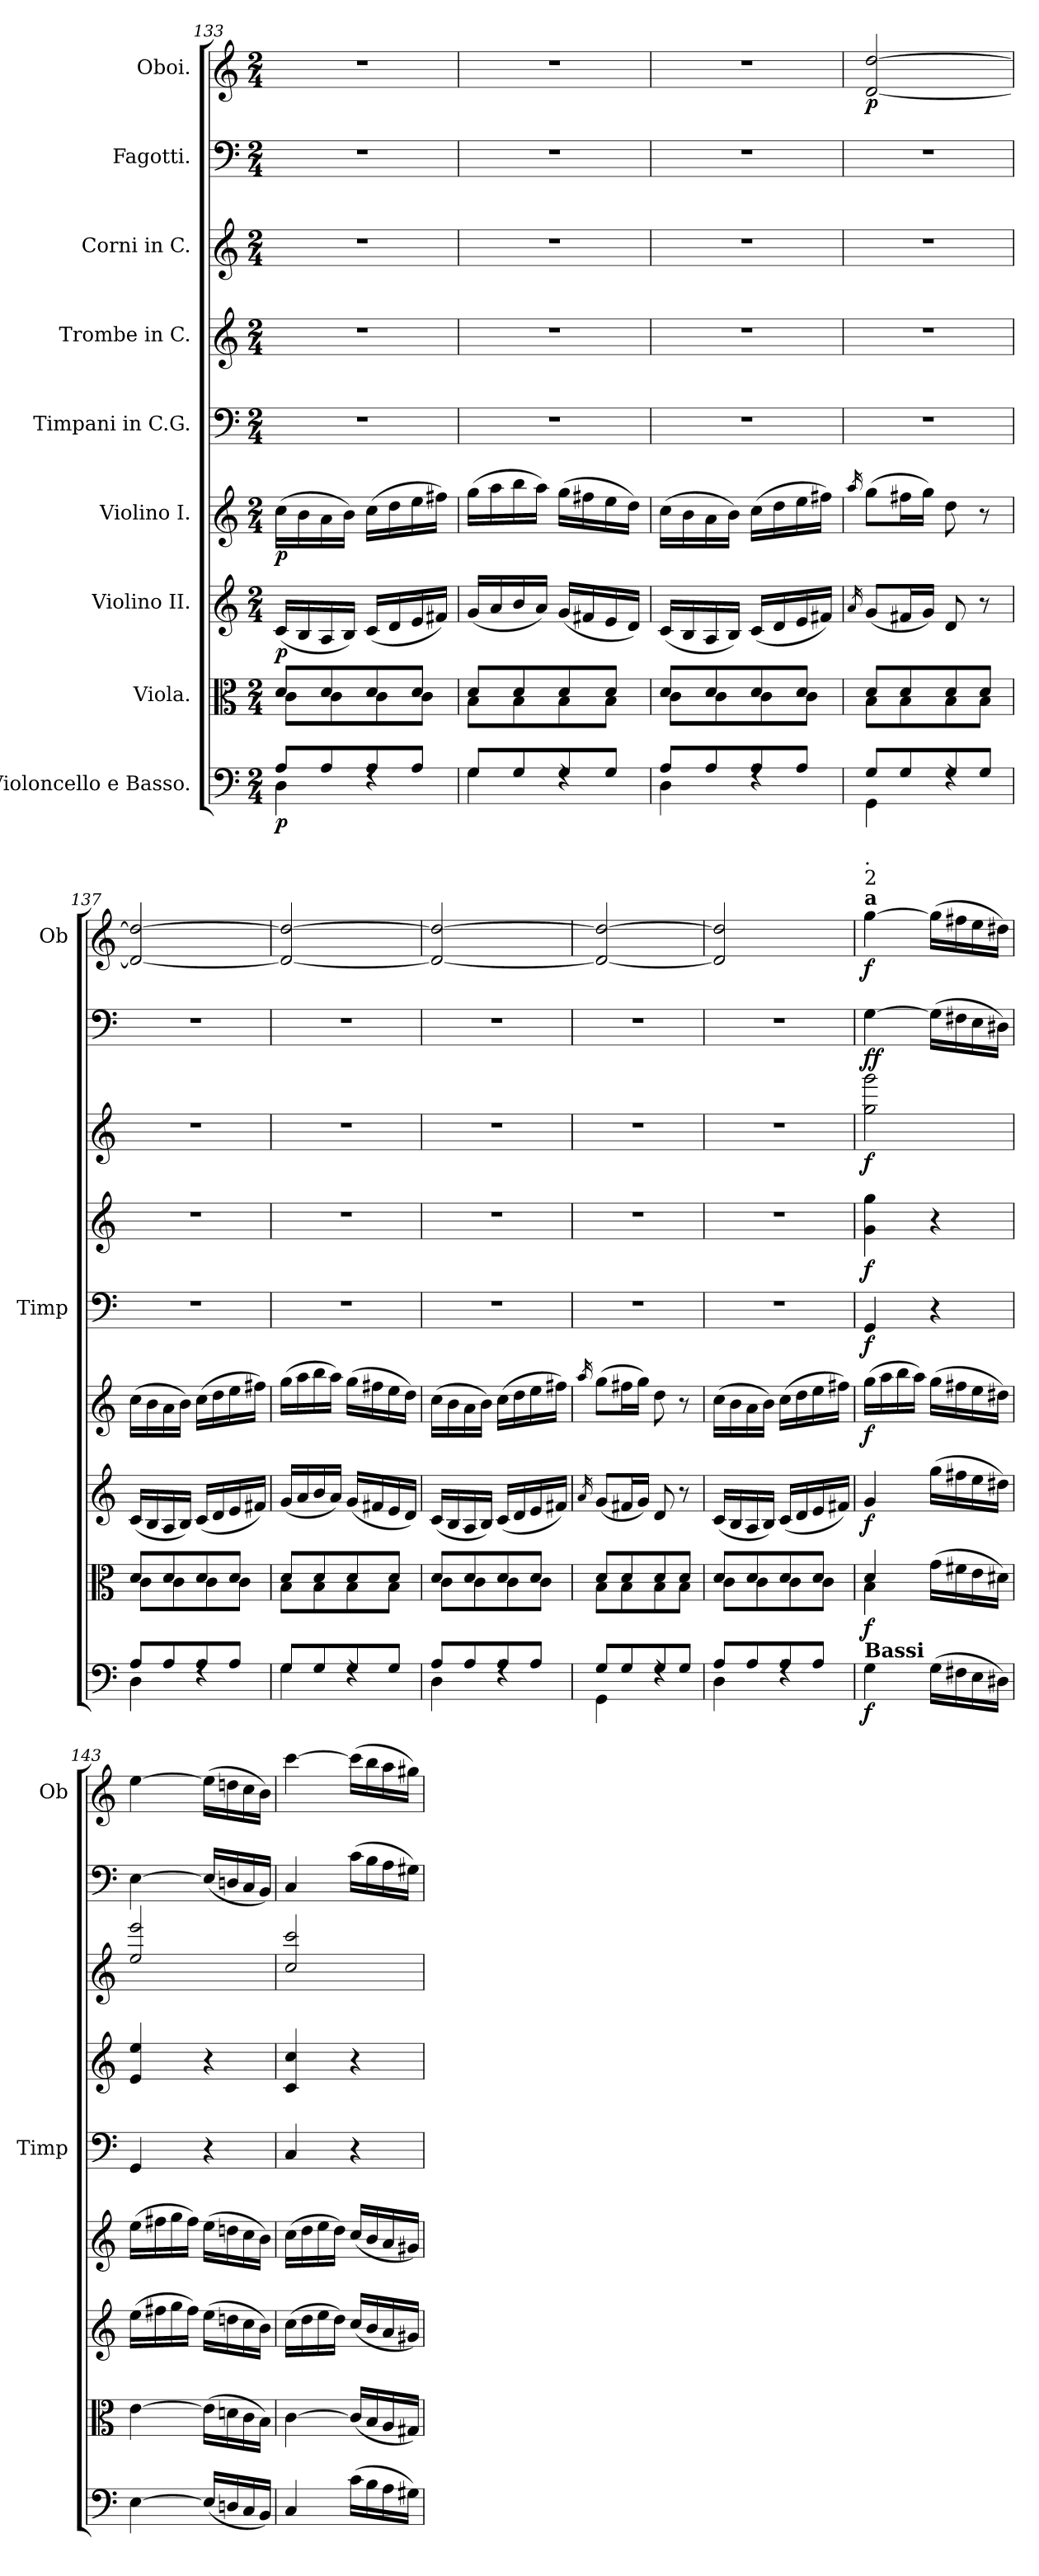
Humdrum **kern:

**kern	**dynam	**kern	**dynam	**kern	**dynam	**kern	**dynam	**kern	**dynam	**kern	**dynam	**kern	**dynam	**kern	**dynam	**kern	**dynam
*part9	*part9	*part8	*part8	*part7	*part7	*part6	*part6	*part5	*part5	*part4	*part4	*part3	*part3	*part2	*part2	*part1	*part1
*staff9	*staff9	*staff8	*staff8	*staff7	*staff7	*staff6	*staff6	*staff5	*staff5	*staff4	*staff4	*staff3	*staff3	*staff2	*staff2	*staff1	*staff1
*I"Violoncello e Basso.	*	*I"Viola.	*	*I"Violino II.	*	*I"Violino I.	*	*I"Timpani in C.G.	*	*I"Trombe in C.	*	*I"Corni in C.	*	*I"Fagotti.	*	*I"Oboi.	*
*	*	*	*	*	*	*	*	*I'Timp	*	*	*	*	*	*	*	*I'Ob	*
*clefF4	*	*clefC3	*	*clefG2	*	*clefG2	*	*clefF4	*	*clefG2	*	*clefG2	*	*clefF4	*	*clefG2	*
*	*	*	*	*	*	*	*	*	*	*	*	*ITrd7c12	*	*	*	*	*
*k[]	*	*k[]	*	*k[]	*	*k[]	*	*k[]	*	*k[]	*	*k[]	*	*k[]	*	*k[]	*
*M2/4	*	*M2/4	*	*M2/4	*	*M2/4	*	*M2/4	*	*M2/4	*	*M2/4	*	*M2/4	*	*M2/4	*
=133	=133	=133	=133	=133	=133	=133	=133	=133	=133	=133	=133	=133	=133	=133	=133	=133	=133
*^	*	*^	*	*	*	*	*	*	*	*	*	*	*	*	*	*	*
!	!	!LO:DY:b	!	!	!	!	!LO:DY:b	!	!LO:DY:b	!	!	!	!	!	!	!	!	!	!
8A/L	4D\	p	8d/L	8c\L	.	(16c/LL	p	(16cc\LL	p	2r	.	2r	.	2r	.	2r	.	2r	.
.	.	.	.	.	.	16B/	.	16b\	.	.	.	.	.	.	.	.	.	.	.
8A/	.	.	8d/	8c\	.	16A/	.	16a\	.	.	.	.	.	.	.	.	.	.	.
.	.	.	.	.	.	16B/JJ)	.	16b\JJ)	.	.	.	.	.	.	.	.	.	.	.
8A/	4rF	.	8d/	8c\	.	(16c/LL	.	(16cc\LL	.	.	.	.	.	.	.	.	.	.	.
.	.	.	.	.	.	16d/	.	16dd\	.	.	.	.	.	.	.	.	.	.	.
8A/J	.	.	8d/J	8c\J	.	16e/	.	16ee\	.	.	.	.	.	.	.	.	.	.	.
.	.	.	.	.	.	16f#X/JJ)	.	16ff#X\JJ)	.	.	.	.	.	.	.	.	.	.	.
=134	=134	=134	=134	=134	=134	=134	=134	=134	=134	=134	=134	=134	=134	=134	=134	=134	=134	=134	=134
8G/L	4G\	.	8d/L	8B\L	.	(16g/LL	.	(16gg\LL	.	2r	.	2r	.	2r	.	2r	.	2r	.
.	.	.	.	.	.	16a/	.	16aa\	.	.	.	.	.	.	.	.	.	.	.
8G/	.	.	8d/	8B\	.	16b/	.	16bb\	.	.	.	.	.	.	.	.	.	.	.
.	.	.	.	.	.	16a/JJ)	.	16aa\JJ)	.	.	.	.	.	.	.	.	.	.	.
8G/	4rF	.	8d/	8B\	.	(16g/LL	.	(16gg\LL	.	.	.	.	.	.	.	.	.	.	.
.	.	.	.	.	.	16f#X/	.	16ff#X\	.	.	.	.	.	.	.	.	.	.	.
8G/J	.	.	8d/J	8B\J	.	16e/	.	16ee\	.	.	.	.	.	.	.	.	.	.	.
.	.	.	.	.	.	16d/JJ)	.	16dd\JJ)	.	.	.	.	.	.	.	.	.	.	.
=135	=135	=135	=135	=135	=135	=135	=135	=135	=135	=135	=135	=135	=135	=135	=135	=135	=135	=135	=135
8A/L	4D\	.	8d/L	8c\L	.	(16c/LL	.	(16cc\LL	.	2r	.	2r	.	2r	.	2r	.	2r	.
.	.	.	.	.	.	16B/	.	16b\	.	.	.	.	.	.	.	.	.	.	.
8A/	.	.	8d/	8c\	.	16A/	.	16a\	.	.	.	.	.	.	.	.	.	.	.
.	.	.	.	.	.	16B/JJ)	.	16b\JJ)	.	.	.	.	.	.	.	.	.	.	.
8A/	4rF	.	8d/	8c\	.	(16c/LL	.	(16cc\LL	.	.	.	.	.	.	.	.	.	.	.
.	.	.	.	.	.	16d/	.	16dd\	.	.	.	.	.	.	.	.	.	.	.
8A/J	.	.	8d/J	8c\J	.	16e/	.	16ee\	.	.	.	.	.	.	.	.	.	.	.
.	.	.	.	.	.	16f#X/JJ)	.	16ff#X\JJ)	.	.	.	.	.	.	.	.	.	.	.
!!LO:LB:g=z
=136	=136	=136	=136	=136	=136	=136	=136	=136	=136	=136	=136	=136	=136	=136	=136	=136	=136	=136	=136
.	.	.	.	.	.	16qa/	.	16qaa/	.	.	.	.	.	.	.	.	.	.	.
!	!	!	!	!	!	!	!	!	!	!	!	!	!	!	!	!	!	!	!LO:DY:b
8G/L	4GG\	.	8d/L	8B\L	.	(8g/L	.	(8gg\L	.	2r	.	2r	.	2r	.	2r	.	[2d/ [2dd/	p
8G/	.	.	8d/	8B\	.	16f#X/L	.	16ff#X\L	.	.	.	.	.	.	.	.	.	.	.
.	.	.	.	.	.	16g/JJ)	.	16gg\JJ)	.	.	.	.	.	.	.	.	.	.	.
8G/	4rF	.	8d/	8B\	.	8d/	.	8dd\	.	.	.	.	.	.	.	.	.	.	.
8G/J	.	.	8d/J	8B\J	.	8r	.	8r	.	.	.	.	.	.	.	.	.	.	.
=137	=137	=137	=137	=137	=137	=137	=137	=137	=137	=137	=137	=137	=137	=137	=137	=137	=137	=137	=137
8A/L	4D\	.	8d/L	8c\L	.	(16c/LL	.	(16cc\LL	.	2r	.	2r	.	2r	.	2r	.	2d/_ 2dd/_	.
.	.	.	.	.	.	16B/	.	16b\	.	.	.	.	.	.	.	.	.	.	.
8A/	.	.	8d/	8c\	.	16A/	.	16a\	.	.	.	.	.	.	.	.	.	.	.
.	.	.	.	.	.	16B/JJ)	.	16b\JJ)	.	.	.	.	.	.	.	.	.	.	.
8A/	4rF	.	8d/	8c\	.	(16c/LL	.	(16cc\LL	.	.	.	.	.	.	.	.	.	.	.
.	.	.	.	.	.	16d/	.	16dd\	.	.	.	.	.	.	.	.	.	.	.
8A/J	.	.	8d/J	8c\J	.	16e/	.	16ee\	.	.	.	.	.	.	.	.	.	.	.
.	.	.	.	.	.	16f#X/JJ)	.	16ff#X\JJ)	.	.	.	.	.	.	.	.	.	.	.
=138	=138	=138	=138	=138	=138	=138	=138	=138	=138	=138	=138	=138	=138	=138	=138	=138	=138	=138	=138
8G/L	4G\	.	8d/L	8B\L	.	(16g/LL	.	(16gg\LL	.	2r	.	2r	.	2r	.	2r	.	2d/_ 2dd/_	.
.	.	.	.	.	.	16a/	.	16aa\	.	.	.	.	.	.	.	.	.	.	.
8G/	.	.	8d/	8B\	.	16b/	.	16bb\	.	.	.	.	.	.	.	.	.	.	.
.	.	.	.	.	.	16a/JJ)	.	16aa\JJ)	.	.	.	.	.	.	.	.	.	.	.
8G/	4rF	.	8d/	8B\	.	(16g/LL	.	(16gg\LL	.	.	.	.	.	.	.	.	.	.	.
.	.	.	.	.	.	16f#X/	.	16ff#X\	.	.	.	.	.	.	.	.	.	.	.
8G/J	.	.	8d/J	8B\J	.	16e/	.	16ee\	.	.	.	.	.	.	.	.	.	.	.
.	.	.	.	.	.	16d/JJ)	.	16dd\JJ)	.	.	.	.	.	.	.	.	.	.	.
=139	=139	=139	=139	=139	=139	=139	=139	=139	=139	=139	=139	=139	=139	=139	=139	=139	=139	=139	=139
8A/L	4D\	.	8d/L	8c\L	.	(16c/LL	.	(16cc\LL	.	2r	.	2r	.	2r	.	2r	.	2d/_ 2dd/_	.
.	.	.	.	.	.	16B/	.	16b\	.	.	.	.	.	.	.	.	.	.	.
8A/	.	.	8d/	8c\	.	16A/	.	16a\	.	.	.	.	.	.	.	.	.	.	.
.	.	.	.	.	.	16B/JJ)	.	16b\JJ)	.	.	.	.	.	.	.	.	.	.	.
8A/	4rF	.	8d/	8c\	.	(16c/LL	.	(16cc\LL	.	.	.	.	.	.	.	.	.	.	.
.	.	.	.	.	.	16d/	.	16dd\	.	.	.	.	.	.	.	.	.	.	.
8A/J	.	.	8d/J	8c\J	.	16e/	.	16ee\	.	.	.	.	.	.	.	.	.	.	.
.	.	.	.	.	.	16f#X/JJ)	.	16ff#X\JJ)	.	.	.	.	.	.	.	.	.	.	.
=140	=140	=140	=140	=140	=140	=140	=140	=140	=140	=140	=140	=140	=140	=140	=140	=140	=140	=140	=140
.	.	.	.	.	.	16qa/	.	16qaa/	.	.	.	.	.	.	.	.	.	.	.
8G/L	4GG\	.	8d/L	8B\L	.	(8g/L	.	(8gg\L	.	2r	.	2r	.	2r	.	2r	.	2d/_ 2dd/_	.
8G/	.	.	8d/	8B\	.	16f#X/L	.	16ff#X\L	.	.	.	.	.	.	.	.	.	.	.
.	.	.	.	.	.	16g/JJ)	.	16gg\JJ)	.	.	.	.	.	.	.	.	.	.	.
8G/	4rF	.	8d/	8B\	.	8d/	.	8dd\	.	.	.	.	.	.	.	.	.	.	.
8G/J	.	.	8d/J	8B\J	.	8r	.	8r	.	.	.	.	.	.	.	.	.	.	.
=141	=141	=141	=141	=141	=141	=141	=141	=141	=141	=141	=141	=141	=141	=141	=141	=141	=141	=141	=141
8A/L	4D\	.	8d/L	8c\L	.	(16c/LL	.	(16cc\LL	.	2r	.	2r	.	2r	.	2r	.	2d/] 2dd/]	.
.	.	.	.	.	.	16B/	.	16b\	.	.	.	.	.	.	.	.	.	.	.
8A/	.	.	8d/	8c\	.	16A/	.	16a\	.	.	.	.	.	.	.	.	.	.	.
.	.	.	.	.	.	16B/JJ)	.	16b\JJ)	.	.	.	.	.	.	.	.	.	.	.
8A/	4rF	.	8d/	8c\	.	(16c/LL	.	(16cc\LL	.	.	.	.	.	.	.	.	.	.	.
.	.	.	.	.	.	16d/	.	16dd\	.	.	.	.	.	.	.	.	.	.	.
8A/J	.	.	8d/J	8c\J	.	16e/	.	16ee\	.	.	.	.	.	.	.	.	.	.	.
.	.	.	.	.	.	16f#X/JJ)	.	16ff#X\JJ)	.	.	.	.	.	.	.	.	.	.	.
*v	*v	*	*	*	*	*	*	*	*	*	*	*	*	*	*	*	*	*	*
=142	=142	=142	=142	=142	=142	=142	=142	=142	=142	=142	=142	=142	=142	=142	=142	=142	=142	=142
!	!	!	!	!	!	!	!	!	!	!	!	!	!	!	!	!	!LO:TX:a:B:t=a	!
!	!	!	!	!	!	!	!	!	!	!	!	!	!	!	!	!	!LO:TX:a:t=2	!
!	!	!	!	!	!	!	!	!	!	!	!	!	!	!	!	!	!LO:TX:a:t=.	!
!LO:TX:a:B:t=Bassi	!	!	!	!	!	!	!	!	!	!	!	!	!	!	!	!	!	!
!	!LO:DY:b	!	!	!LO:DY:b	!	!LO:DY:b	!	!LO:DY:b	!	!LO:DY:b	!	!LO:DY:b	!	!LO:DY:b	!	!LO:DY:b	!	!
!	!	!	!	!	!	!	!	!	!	!	!	!	!	!	!	!LO:DY:n=1:b	!	!LO:DY:b
4G\	f	4d/	4B\	f	4g/	f	(16gg\LL	f	4GG/	f	4g\ 4gg\	f	2g\ 2gg\	f	[4G\	f f	[4gg\	f
.	.	.	.	.	.	.	16aa\	.	.	.	.	.	.	.	.	.	.	.
.	.	.	.	.	.	.	16bb\	.	.	.	.	.	.	.	.	.	.	.
.	.	.	.	.	.	.	16aa\JJ)	.	.	.	.	.	.	.	.	.	.	.
(16G\LL	.	(>16g\LL	4ryy	.	(16gg\LL	.	(16gg\LL	.	4r	.	4r	.	.	.	(16G\LL]	.	(16gg\LL]	.
16F#X\	.	16f#X\	.	.	16ff#X\	.	16ff#X\	.	.	.	.	.	.	.	16F#X\	.	16ff#X\	.
16E\	.	16e\	.	.	16ee\	.	16ee\	.	.	.	.	.	.	.	16E\	.	16ee\	.
16D#X\JJ)	.	16d#X\JJ)	.	.	16dd#X\JJ)	.	16dd#X\JJ)	.	.	.	.	.	.	.	16D#X\JJ)	.	16dd#X\JJ)	.
*	*	*v	*v	*	*	*	*	*	*	*	*	*	*	*	*	*	*	*
=143	=143	=143	=143	=143	=143	=143	=143	=143	=143	=143	=143	=143	=143	=143	=143	=143	=143
[4E\	.	[4e\	.	(16ee\LL	.	(16ee\LL	.	4GG/	.	4e/ 4ee/	.	2e/ 2ee/	.	[4E\	.	[4ee\	.
.	.	.	.	16ff#X\	.	16ff#X\	.	.	.	.	.	.	.	.	.	.	.
.	.	.	.	16gg\	.	16gg\	.	.	.	.	.	.	.	.	.	.	.
.	.	.	.	16ff#\JJ)	.	16ff#\JJ)	.	.	.	.	.	.	.	.	.	.	.
(16E/LL]	.	(16e\LL]	.	(16ee\LL	.	(16ee\LL	.	4r	.	4r	.	.	.	(16E/LL]	.	(16ee\LL]	.
16Dn/	.	16dn\	.	16ddn\	.	16ddn\	.	.	.	.	.	.	.	16Dn/	.	16ddn\	.
16C/	.	16c\	.	16cc\	.	16cc\	.	.	.	.	.	.	.	16C/	.	16cc\	.
16BB/JJ)	.	16B\JJ)	.	16b\JJ)	.	16b\JJ)	.	.	.	.	.	.	.	16BB/JJ)	.	16b\JJ)	.
=144	=144	=144	=144	=144	=144	=144	=144	=144	=144	=144	=144	=144	=144	=144	=144	=144	=144
4C/	.	[4c\	.	(16cc\LL	.	(16cc\LL	.	4C/	.	4c/ 4cc/	.	2c/ 2cc/	.	4C/	.	[4ccc\	.
.	.	.	.	16dd\	.	16dd\	.	.	.	.	.	.	.	.	.	.	.
.	.	.	.	16ee\	.	16ee\	.	.	.	.	.	.	.	.	.	.	.
.	.	.	.	16dd\JJ)	.	16dd\JJ)	.	.	.	.	.	.	.	.	.	.	.
(16c\LL	.	(16c/LL]	.	(16cc/LL	.	(16cc/LL	.	4r	.	4r	.	.	.	(16c\LL	.	(16ccc\LL]	.
16B\	.	16B/	.	16b/	.	16b/	.	.	.	.	.	.	.	16B\	.	16bb\	.
16A\	.	16A/	.	16a/	.	16a/	.	.	.	.	.	.	.	16A\	.	16aa\	.
16G#X\JJ)	.	16G#X/JJ)	.	16g#X/JJ)	.	16g#X/JJ)	.	.	.	.	.	.	.	16G#X\JJ)	.	16gg#X\JJ)	.
=	=	=	=	=	=	=	=	=	=	=	=	=	=	=	=	=	=
*-	*-	*-	*-	*-	*-	*-	*-	*-	*-	*-	*-	*-	*-	*-	*-	*-	*-
